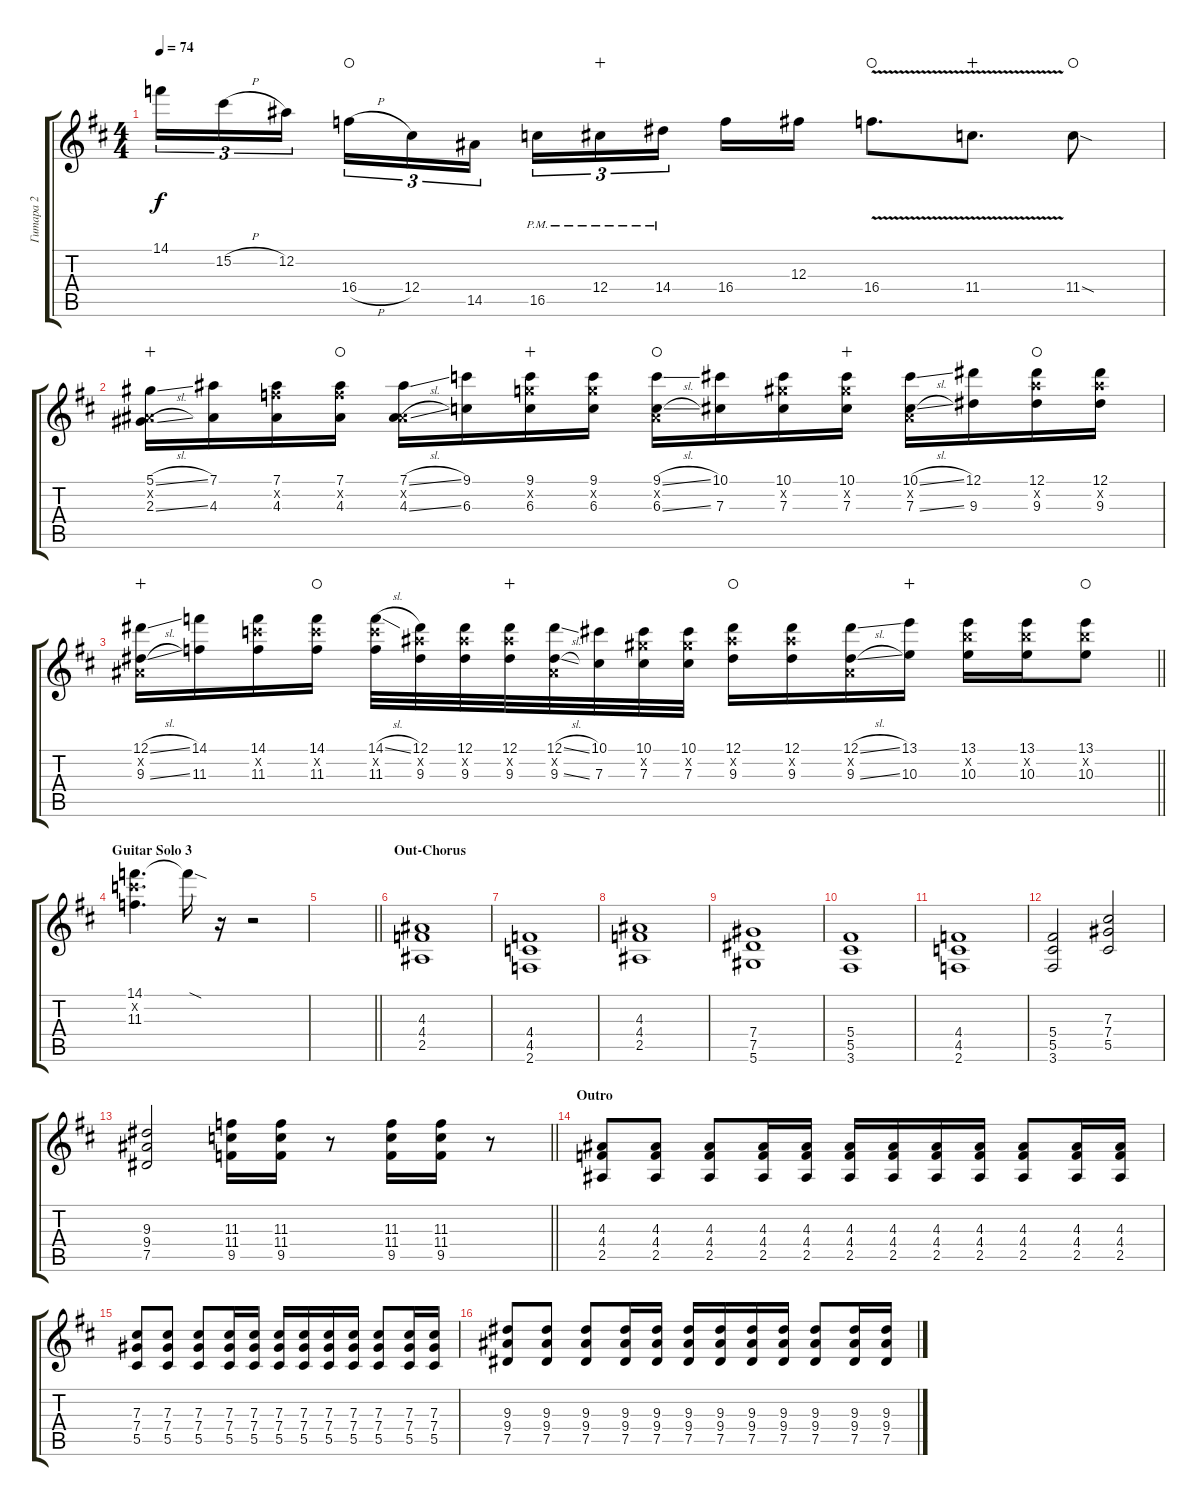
\track ("Гитара 2" "Гитара 2") {instrument distortionguitar}
\staff {score tabs}
\tuning (Eb4 Bb3 Gb3 Db3 Ab2 Eb2) {hide}
\ts (4 4)
\tempo 74
\clef g2
\ks bminor
14.1.16{tu (3 2) dy f} 15.2{h}.16{tu (3 2)} 12.2.16{tu (3 2) beam splitsecondary} 16.4{h}.16{tu (3 2) waho} 12.4.16{tu (3 2)} 14.5.16{tu (3 2)} 16.5{pm}.16{tu (3 2)} 12.4{pm}.16{tu (3 2) wahc} 14.4{pm}.16{tu (3 2) beam splitsecondary} 16.4.16 12.3.16 16.4{v}.8{d waho} 11.4{v}.8{d wahc} 11.4{sod}.8{waho} |
(5.1{sl} 0.2{x} 2.3{sl}).16{wahc} (7.1 4.3).16 (7.1 7.2{x} 4.3).16 (7.1 7.2{x} 4.3).16{waho} (7.1{sl} 0.2{x} 4.3{sl}).16 (9.1 6.3).16 (9.1 9.2{x} 6.3).16{wahc} (9.1 9.2{x} 6.3).16 (9.1{sl} 0.2{x} 6.3{sl}).16{waho} (10.1 7.3).16 (10.1 10.2{x} 7.3).16 (10.1 10.2{x} 7.3).16{wahc} (10.1{sl} 0.2{x} 7.3{sl}).16 (12.1 9.3).16 (12.1 12.2{x} 9.3).16{waho} (12.1 12.2{x} 9.3).16 |
\barLineRight lightlight
(12.1{sl} 0.2{x} 9.3{sl}).16{wahc} (14.1 11.3).16 (14.1 14.2{x} 11.3).16 (14.1 14.2{x} 11.3).16{waho} (14.1{sl} 14.2{x} 11.3).32 (12.1 12.2{x} 9.3).32 (12.1 12.2{x} 9.3).32 (12.1 12.2{x} 9.3).32{wahc} (12.1{sl} 0.2{x} 9.3{sl}).32 (10.1 7.3).32 (10.1 10.2{x} 7.3).32 (10.1 10.2{x} 7.3).32 (12.1 12.2{x} 9.3).16{waho} (12.1 12.2{x} 9.3).16 (12.1{sl} 0.2{x} 9.3{sl}).16 (13.1 10.3).16{wahc} (13.1 13.2{x} 10.3).16 (13.1 13.2{x} 10.3).16 (13.1 13.2{x} 10.3).8{waho} |
\section ("" "Guitar Solo 3")
(14.1 14.2{x} 11.3).4{d volume 9} 14.1{sod t}.16 r.16 r.2 |
\barLineRight lightlight
|
\section ("" "Out-Chorus")
(4.3 4.4 2.5).1 |
(4.4 4.5 2.6).1 |
(4.3 4.4 2.5).1 |
(7.4 7.5 5.6).1 |
(5.4 5.5 3.6).1 |
(4.4 4.5 2.6).1 |
(5.4 5.5 3.6).2 (7.3 7.4 5.5).2 |
\barLineRight lightlight
(9.3 9.4 7.5).2 (11.3 11.4 9.5).16 (11.3 11.4 9.5).16 r.8 (11.3 11.4 9.5).16 (11.3 11.4 9.5).16 r.8 |
\section ("" "Outro")
(4.3 4.4 2.5).8 (4.3 4.4 2.5).8 (4.3 4.4 2.5).8 (4.3 4.4 2.5).16 (4.3 4.4 2.5).16 (4.3 4.4 2.5).16 (4.3 4.4 2.5).16 (4.3 4.4 2.5).16 (4.3 4.4 2.5).16 (4.3 4.4 2.5).8 (4.3 4.4 2.5).16 (4.3 4.4 2.5).16 |
(7.3 7.4 5.5).8 (7.3 7.4 5.5).8 (7.3 7.4 5.5).8 (7.3 7.4 5.5).16 (7.3 7.4 5.5).16 (7.3 7.4 5.5).16 (7.3 7.4 5.5).16 (7.3 7.4 5.5).16 (7.3 7.4 5.5).16 (7.3 7.4 5.5).8 (7.3 7.4 5.5).16 (7.3 7.4 5.5).16 |
(9.3 9.4 7.5).8 (9.3 9.4 7.5).8 (9.3 9.4 7.5).8 (9.3 9.4 7.5).16 (9.3 9.4 7.5).16 (9.3 9.4 7.5).16 (9.3 9.4 7.5).16 (9.3 9.4 7.5).16 (9.3 9.4 7.5).16 (9.3 9.4 7.5).8 (9.3 9.4 7.5).16 (9.3 9.4 7.5).16
